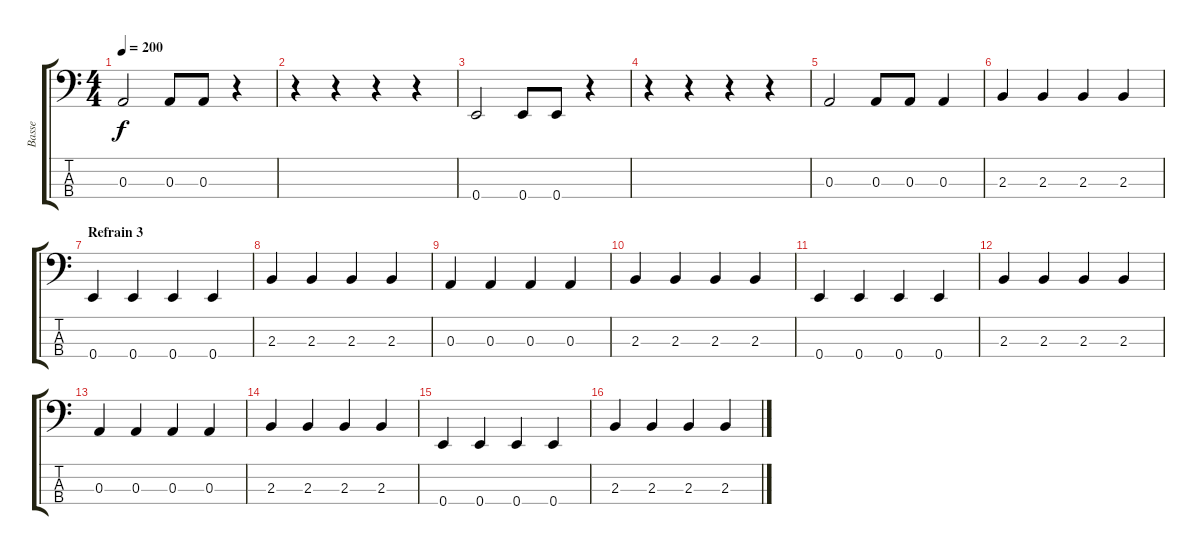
\track ("Basse" "Basse") {instrument acousticbass}
\staff {score tabs}
\tuning (G2 D2 A1 E1) {hide}
\ts (4 4)
\tempo 200
\clef f4
\ks c
0.3.2{dy f} 0.3.8 0.3.8 r.4 |
r.4 r.4 r.4 r.4 |
0.4.2{volume 14} 0.4.8 0.4.8 r.4 |
r.4 r.4 r.4 r.4 |
0.3.2 0.3.8 0.3.8 0.3.4 |
2.3.4 2.3.4 2.3.4 2.3.4 |
\section ("" "Refrain 3")
0.4.4 0.4.4 0.4.4 0.4.4 |
2.3.4 2.3.4 2.3.4 2.3.4 |
0.3.4 0.3.4 0.3.4 0.3.4 |
2.3.4 2.3.4 2.3.4 2.3.4 |
0.4.4 0.4.4 0.4.4 0.4.4 |
2.3.4 2.3.4 2.3.4 2.3.4 |
0.3.4 0.3.4 0.3.4 0.3.4 |
2.3.4 2.3.4 2.3.4 2.3.4 |
0.4.4 0.4.4 0.4.4 0.4.4 |
2.3.4 2.3.4 2.3.4 2.3.4
